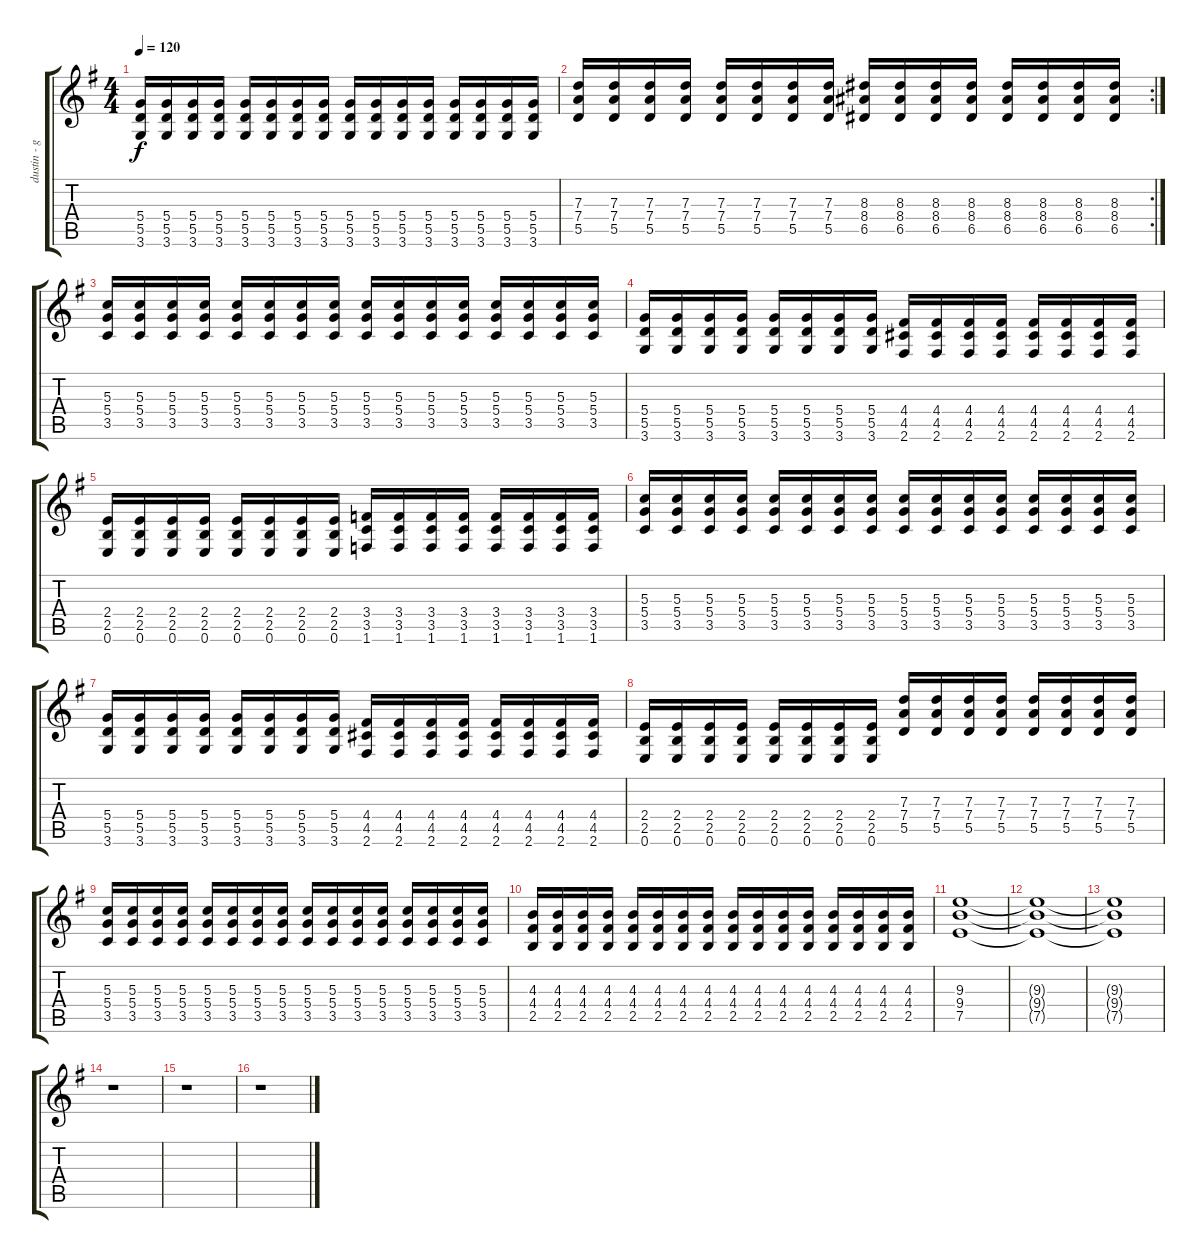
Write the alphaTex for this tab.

\track ("dustin - guitar" "dustin - g") {instrument overdrivenguitar}
\staff {score tabs}
\tuning (E4 B3 G3 D3 A2 E2) {hide}
\ts (4 4)
\tempo 120
\clef g2
\ks g
(5.4 5.5 3.6).16{dy f} (5.4 5.5 3.6).16 (5.4 5.5 3.6).16 (5.4 5.5 3.6).16 (5.4 5.5 3.6).16 (5.4 5.5 3.6).16 (5.4 5.5 3.6).16 (5.4 5.5 3.6).16 (5.4 5.5 3.6).16 (5.4 5.5 3.6).16 (5.4 5.5 3.6).16 (5.4 5.5 3.6).16 (5.4 5.5 3.6).16 (5.4 5.5 3.6).16 (5.4 5.5 3.6).16 (5.4 5.5 3.6).16 |
\rc 2
(7.3 7.4 5.5).16 (7.3 7.4 5.5).16 (7.3 7.4 5.5).16 (7.3 7.4 5.5).16 (7.3 7.4 5.5).16 (7.3 7.4 5.5).16 (7.3 7.4 5.5).16 (7.3 7.4 5.5).16 (8.3 8.4 6.5).16 (8.3 8.4 6.5).16 (8.3 8.4 6.5).16 (8.3 8.4 6.5).16 (8.3 8.4 6.5).16 (8.3 8.4 6.5).16 (8.3 8.4 6.5).16 (8.3 8.4 6.5).16 |
(5.3 5.4 3.5).16 (5.3 5.4 3.5).16 (5.3 5.4 3.5).16 (5.3 5.4 3.5).16 (5.3 5.4 3.5).16 (5.3 5.4 3.5).16 (5.3 5.4 3.5).16 (5.3 5.4 3.5).16 (5.3 5.4 3.5).16 (5.3 5.4 3.5).16 (5.3 5.4 3.5).16 (5.3 5.4 3.5).16 (5.3 5.4 3.5).16 (5.3 5.4 3.5).16 (5.3 5.4 3.5).16 (5.3 5.4 3.5).16 |
(5.4 5.5 3.6).16 (5.4 5.5 3.6).16 (5.4 5.5 3.6).16 (5.4 5.5 3.6).16 (5.4 5.5 3.6).16 (5.4 5.5 3.6).16 (5.4 5.5 3.6).16 (5.4 5.5 3.6).16 (4.4 4.5 2.6).16 (4.4 4.5 2.6).16 (4.4 4.5 2.6).16 (4.4 4.5 2.6).16 (4.4 4.5 2.6).16 (4.4 4.5 2.6).16 (4.4 4.5 2.6).16 (4.4 4.5 2.6).16 |
(2.4 2.5 0.6).16 (2.4 2.5 0.6).16 (2.4 2.5 0.6).16 (2.4 2.5 0.6).16 (2.4 2.5 0.6).16 (2.4 2.5 0.6).16 (2.4 2.5 0.6).16 (2.4 2.5 0.6).16 (3.4 3.5 1.6).16 (3.4 3.5 1.6).16 (3.4 3.5 1.6).16 (3.4 3.5 1.6).16 (3.4 3.5 1.6).16 (3.4 3.5 1.6).16 (3.4 3.5 1.6).16 (3.4 3.5 1.6).16 |
(5.3 5.4 3.5).16 (5.3 5.4 3.5).16 (5.3 5.4 3.5).16 (5.3 5.4 3.5).16 (5.3 5.4 3.5).16 (5.3 5.4 3.5).16 (5.3 5.4 3.5).16 (5.3 5.4 3.5).16 (5.3 5.4 3.5).16 (5.3 5.4 3.5).16 (5.3 5.4 3.5).16 (5.3 5.4 3.5).16 (5.3 5.4 3.5).16 (5.3 5.4 3.5).16 (5.3 5.4 3.5).16 (5.3 5.4 3.5).16 |
(5.4 5.5 3.6).16 (5.4 5.5 3.6).16 (5.4 5.5 3.6).16 (5.4 5.5 3.6).16 (5.4 5.5 3.6).16 (5.4 5.5 3.6).16 (5.4 5.5 3.6).16 (5.4 5.5 3.6).16 (4.4 4.5 2.6).16 (4.4 4.5 2.6).16 (4.4 4.5 2.6).16 (4.4 4.5 2.6).16 (4.4 4.5 2.6).16 (4.4 4.5 2.6).16 (4.4 4.5 2.6).16 (4.4 4.5 2.6).16 |
(2.4 2.5 0.6).16 (2.4 2.5 0.6).16 (2.4 2.5 0.6).16 (2.4 2.5 0.6).16 (2.4 2.5 0.6).16 (2.4 2.5 0.6).16 (2.4 2.5 0.6).16 (2.4 2.5 0.6).16 (7.3 7.4 5.5).16 (7.3 7.4 5.5).16 (7.3 7.4 5.5).16 (7.3 7.4 5.5).16 (7.3 7.4 5.5).16 (7.3 7.4 5.5).16 (7.3 7.4 5.5).16 (7.3 7.4 5.5).16 |
(5.3 5.4 3.5).16 (5.3 5.4 3.5).16 (5.3 5.4 3.5).16 (5.3 5.4 3.5).16 (5.3 5.4 3.5).16 (5.3 5.4 3.5).16 (5.3 5.4 3.5).16 (5.3 5.4 3.5).16 (5.3 5.4 3.5).16 (5.3 5.4 3.5).16 (5.3 5.4 3.5).16 (5.3 5.4 3.5).16 (5.3 5.4 3.5).16 (5.3 5.4 3.5).16 (5.3 5.4 3.5).16 (5.3 5.4 3.5).16 |
(4.3 4.4 2.5).16 (4.3 4.4 2.5).16 (4.3 4.4 2.5).16 (4.3 4.4 2.5).16 (4.3 4.4 2.5).16 (4.3 4.4 2.5).16 (4.3 4.4 2.5).16 (4.3 4.4 2.5).16 (4.3 4.4 2.5).16 (4.3 4.4 2.5).16 (4.3 4.4 2.5).16 (4.3 4.4 2.5).16 (4.3 4.4 2.5).16 (4.3 4.4 2.5).16 (4.3 4.4 2.5).16 (4.3 4.4 2.5).16 |
(9.3 9.4 7.5).1 |
(9.3{t} 9.4{t} 7.5{t}).1 |
(9.3{t} 9.4{t} 7.5{t}).1 |
r.1 |
r.1 |
r.1
